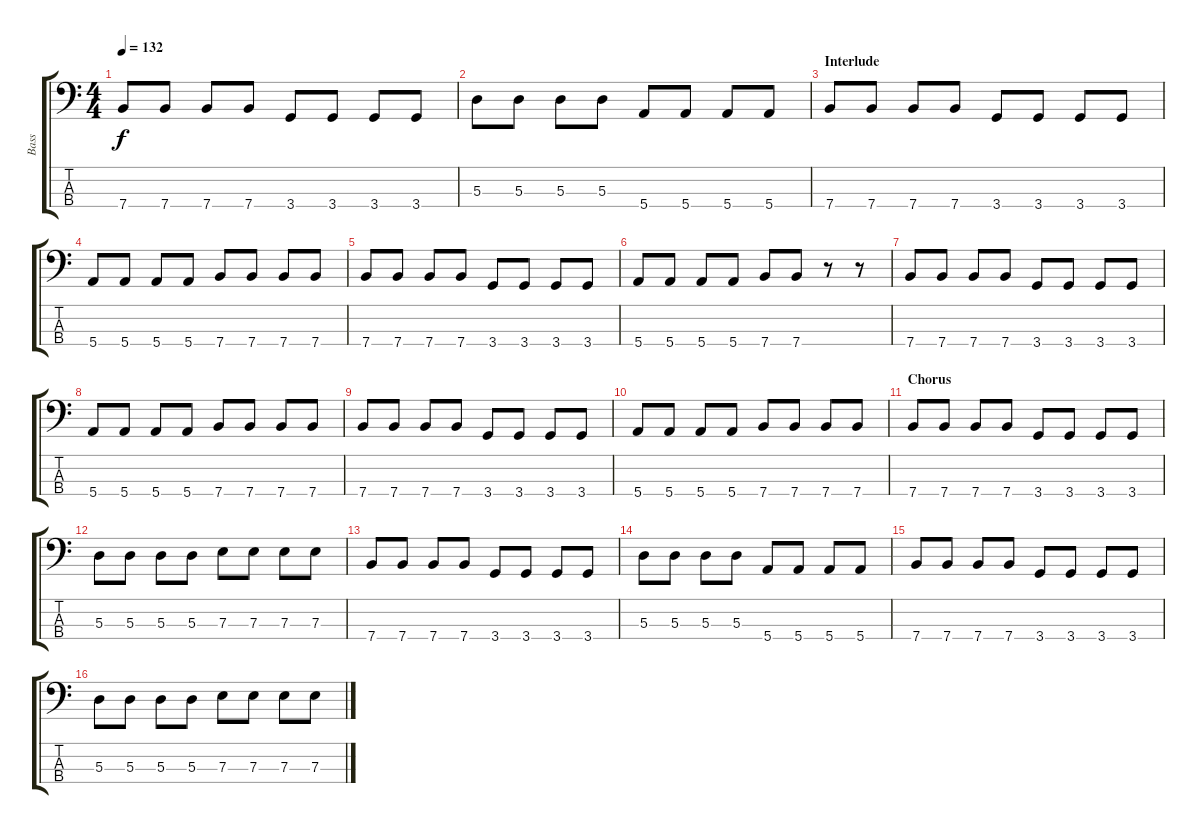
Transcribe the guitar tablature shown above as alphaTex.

\track ("Bass" "Bass") {instrument electricbasspick}
\staff {score tabs}
\tuning (G2 D2 A1 E1) {hide}
\ts (4 4)
\tempo 132
\clef f4
\ks c
7.4.8{dy f} 7.4.8 7.4.8 7.4.8 3.4.8 3.4.8 3.4.8 3.4.8 |
5.3.8 5.3.8 5.3.8 5.3.8 5.4.8 5.4.8 5.4.8 5.4.8 |
\section ("" "Interlude")
7.4.8 7.4.8 7.4.8 7.4.8 3.4.8 3.4.8 3.4.8 3.4.8 |
5.4.8 5.4.8 5.4.8 5.4.8 7.4.8 7.4.8 7.4.8 7.4.8 |
7.4.8 7.4.8 7.4.8 7.4.8 3.4.8 3.4.8 3.4.8 3.4.8 |
5.4.8 5.4.8 5.4.8 5.4.8 7.4.8 7.4.8 r.8 r.8 |
7.4.8 7.4.8 7.4.8 7.4.8 3.4.8 3.4.8 3.4.8 3.4.8 |
5.4.8 5.4.8 5.4.8 5.4.8 7.4.8 7.4.8 7.4.8 7.4.8 |
7.4.8 7.4.8 7.4.8 7.4.8 3.4.8 3.4.8 3.4.8 3.4.8 |
5.4.8 5.4.8 5.4.8 5.4.8 7.4.8 7.4.8 7.4.8 7.4.8 |
\section ("" "Chorus")
7.4.8 7.4.8 7.4.8 7.4.8 3.4.8 3.4.8 3.4.8 3.4.8 |
5.3.8 5.3.8 5.3.8 5.3.8 7.3.8 7.3.8 7.3.8 7.3.8 |
7.4.8 7.4.8 7.4.8 7.4.8 3.4.8 3.4.8 3.4.8 3.4.8 |
5.3.8 5.3.8 5.3.8 5.3.8 5.4.8 5.4.8 5.4.8 5.4.8 |
7.4.8 7.4.8 7.4.8 7.4.8 3.4.8 3.4.8 3.4.8 3.4.8 |
5.3.8 5.3.8 5.3.8 5.3.8 7.3.8 7.3.8 7.3.8 7.3.8
